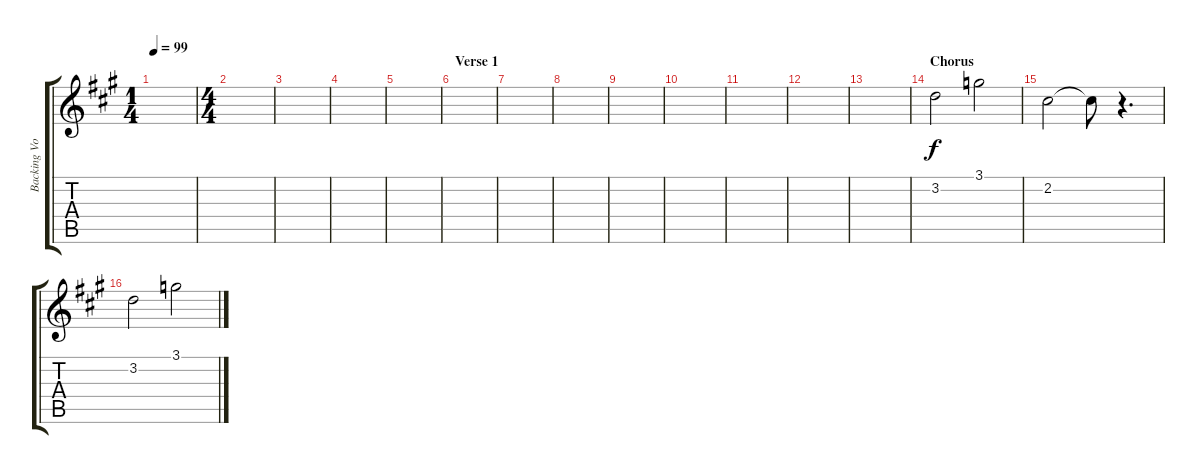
\track ("Backing Vocals" "Backing Vo") {instrument overdrivenguitar}
\staff {score tabs}
\tuning (E4 B3 G3 D3 A2 E2) {hide}
\ts (1 4)
\tempo 99
\clef g2
\ks a
|
\ts (4 4)
|
|
|
|
\section ("" "Verse 1")
|
|
|
|
|
|
|
|
\section ("" "Chorus")
3.2.2 3.1.2 |
2.2.2 2.2{t}.8 r.4{d} |
3.2.2 3.1.2
